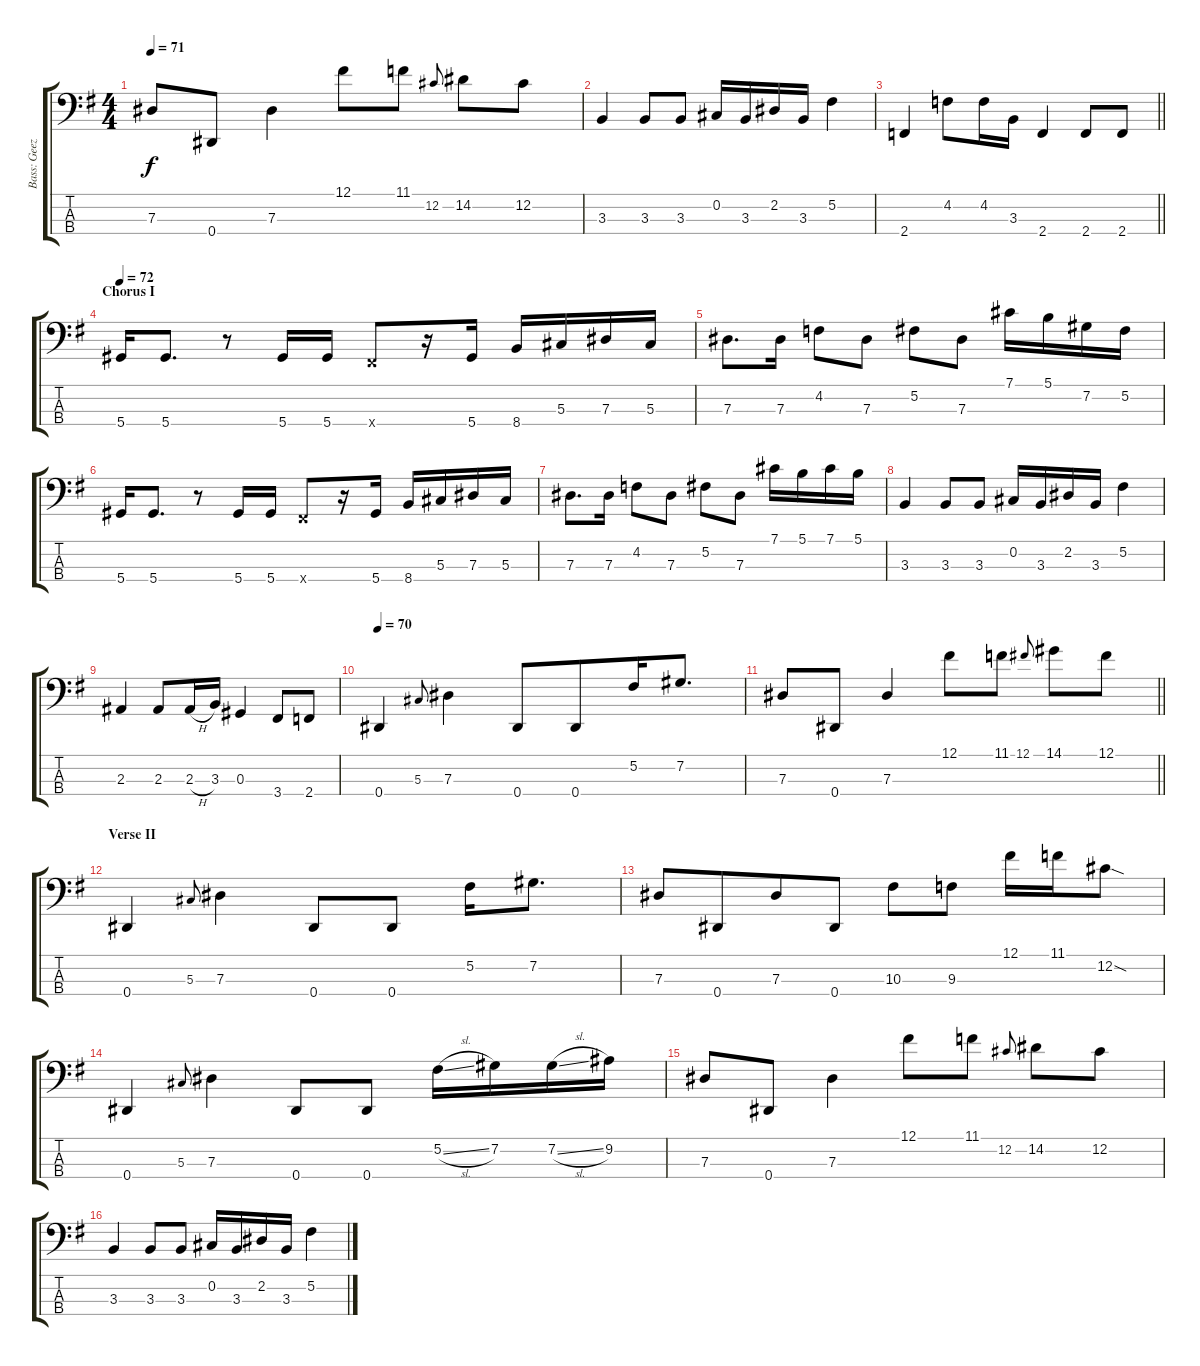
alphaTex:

\track ("Bass: Geezer" "Bass: Geez") {instrument electricbassfinger}
\staff {score tabs}
\tuning (Gb2 Db2 Ab1 Eb1) {hide}
\ts (4 4)
\tempo 71
\clef f4
\ks g
7.3.8{dy f} 0.4.8 7.3.4 12.1.8 11.1.8 12.2.8{gr onbeat beam merge} 14.2.8 12.2.8 |
3.3.4 3.3.8 3.3.8 0.2.16 3.3.16 2.2.16 3.3.16 5.2.4 |
\barLineRight lightlight
2.4.4 4.2.8 4.2.16 3.3.16 2.4.4 2.4.8 2.4.8 |
\section ("" "Chorus I")
\tempo 72
5.4.16 5.4.8{d} r.8 5.4.16 5.4.16 3.4{x}.8 r.16 5.4.16 8.4.16 5.3.16 7.3.16 5.3.16 |
7.3.8{d} 7.3.16 4.2.8 7.3.8 5.2.8 7.3.8 7.1.16 5.1.16 7.2.16 5.2.16 |
5.4.16 5.4.8{d} r.8 5.4.16 5.4.16 3.4{x}.8 r.16 5.4.16 8.4.16 5.3.16 7.3.16 5.3.16 |
7.3.8{d} 7.3.16 4.2.8 7.3.8 5.2.8 7.3.8 7.1.16 5.1.16 7.1.16 5.1.16 |
3.3.4 3.3.8 3.3.8 0.2.16 3.3.16 2.2.16 3.3.16 5.2.4 |
2.3.4 2.3.8 2.3{h}.16 3.3.16 0.3.4 3.4.8 2.4.8 |
\tempo 70
0.4.4 5.3.8{gr onbeat} 7.3.4 0.4.8 0.4.8{beam merge} 5.2.16 7.2.8{d} |
\barLineRight lightlight
7.3.8 0.4.8{beam merge} 7.3.4 12.1.8 11.1.8 12.1.8{gr onbeat beam merge} 14.1.8 12.1.8 |
\section ("" "Verse II")
0.4.4 5.3.8{gr onbeat} 7.3.4 0.4.8 0.4.8 5.2.16 7.2.8{d} |
7.3.8 0.4.8{beam merge} 7.3.8 0.4.8 10.3.8 9.3.8 12.1.16 11.1.16 12.2{sod}.8 |
0.4.4 5.3.8{gr onbeat} 7.3.4 0.4.8 0.4.8 5.2{sl}.16 7.2.16 7.2{sl}.16 9.2.16 |
7.3.8 0.4.8 7.3.4 12.1.8 11.1.8 12.2.8{gr onbeat beam merge} 14.2.8 12.2.8 |
3.3.4 3.3.8 3.3.8 0.2.16 3.3.16 2.2.16 3.3.16 5.2.4
